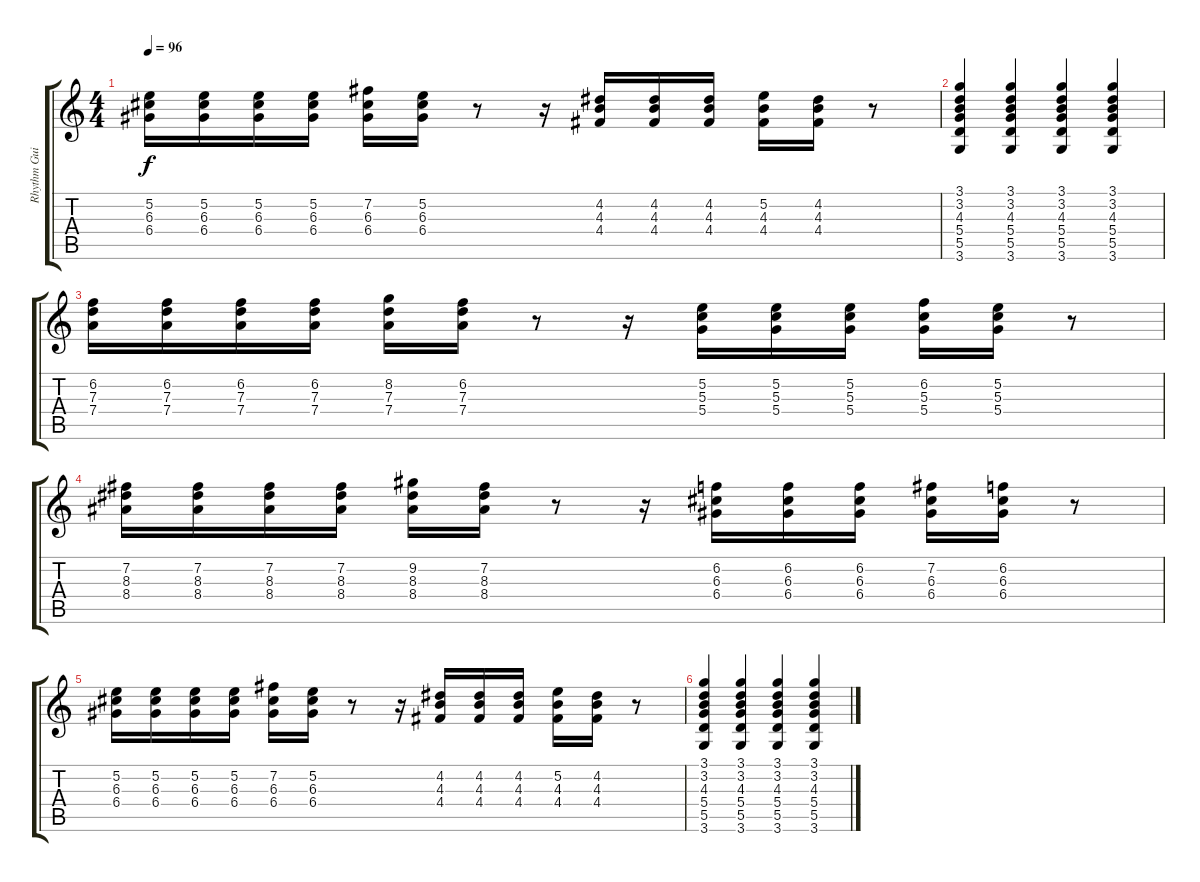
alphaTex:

\track ("Rhythm Guitar" "Rhythm Gui") {instrument electricguitarclean}
\staff {score tabs}
\tuning (E4 B3 G3 D3 A2 E2) {hide}
\ts (4 4)
\tempo 96
\clef g2
\ks c
(5.2 6.3 6.4).16{dy f} (5.2 6.3 6.4).16 (5.2 6.3 6.4).16 (5.2 6.3 6.4).16 (7.2 6.3 6.4).16 (5.2 6.3 6.4).16 r.8 r.16 (4.2 4.3 4.4).16 (4.2 4.3 4.4).16 (4.2 4.3 4.4).16 (5.2 4.3 4.4).16 (4.2 4.3 4.4).16 r.8 |
(3.1 3.2 4.3 5.4 5.5 3.6).4 (3.1 3.2 4.3 5.4 5.5 3.6).4 (3.1 3.2 4.3 5.4 5.5 3.6).4 (3.1 3.2 4.3 5.4 5.5 3.6).4 |
(6.2 7.3 7.4).16{volume 11} (6.2 7.3 7.4).16 (6.2 7.3 7.4).16 (6.2 7.3 7.4).16 (8.2 7.3 7.4).16 (6.2 7.3 7.4).16 r.8 r.16 (5.2 5.3 5.4).16 (5.2 5.3 5.4).16 (5.2 5.3 5.4).16 (6.2 5.3 5.4).16 (5.2 5.3 5.4).16 r.8 |
(7.2 8.3 8.4).16 (7.2 8.3 8.4).16 (7.2 8.3 8.4).16 (7.2 8.3 8.4).16 (9.2 8.3 8.4).16 (7.2 8.3 8.4).16 r.8 r.16 (6.2 6.3 6.4).16 (6.2 6.3 6.4).16 (6.2 6.3 6.4).16 (7.2 6.3 6.4).16 (6.2 6.3 6.4).16 r.8 |
(5.2 6.3 6.4).16 (5.2 6.3 6.4).16 (5.2 6.3 6.4).16 (5.2 6.3 6.4).16 (7.2 6.3 6.4).16 (5.2 6.3 6.4).16 r.8 r.16 (4.2 4.3 4.4).16 (4.2 4.3 4.4).16 (4.2 4.3 4.4).16 (5.2 4.3 4.4).16 (4.2 4.3 4.4).16 r.8 |
(3.1 3.2 4.3 5.4 5.5 3.6).4 (3.1 3.2 4.3 5.4 5.5 3.6).4 (3.1 3.2 4.3 5.4 5.5 3.6).4 (3.1 3.2 4.3 5.4 5.5 3.6).4
